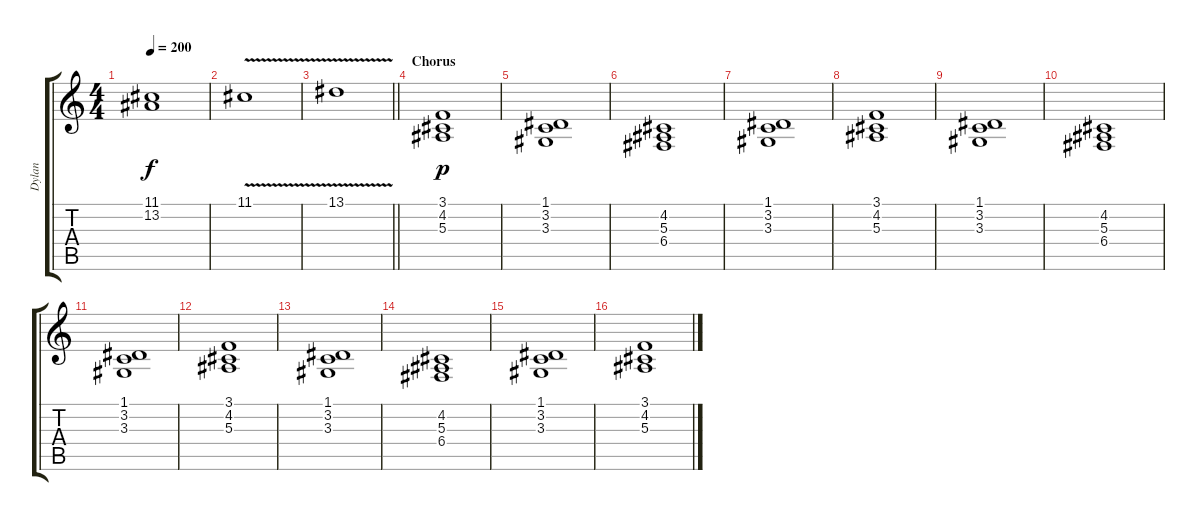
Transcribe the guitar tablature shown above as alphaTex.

\track ("Dylan" "Dylan") {instrument lead1square}
\staff {score tabs}
\tuning (D4 A3 F3 C3 G2 D2) {hide}
\ts (4 4)
\tempo 200
\clef g2
\ks c
(11.1 13.2).1{dy f} |
11.1{v}.1 |
\barLineRight lightlight
13.1{v}.1 |
\section ("" "Chorus")
(3.1 4.2 5.3).1{dy p} |
(1.1 3.2 3.3).1{volume 16} |
(4.2 5.3 6.4).1 |
(1.1 3.2 3.3).1 |
(3.1 4.2 5.3).1 |
(1.1 3.2 3.3).1{volume 16} |
(4.2 5.3 6.4).1 |
(1.1 3.2 3.3).1 |
(3.1 4.2 5.3).1 |
(1.1 3.2 3.3).1{volume 16} |
(4.2 5.3 6.4).1 |
(1.1 3.2 3.3).1 |
(3.1 4.2 5.3).1
